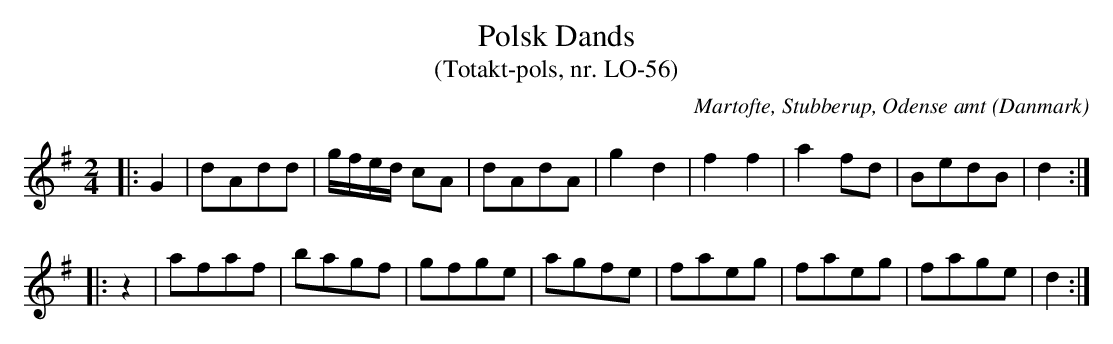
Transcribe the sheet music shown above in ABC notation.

X:1
T:Polsk Dands
T:(Totakt-pols, nr. LO-56)
O:Martofte, Stubberup, Odense amt (Danmark)
M:2/4
L:1/8
K:G
|: G2 | dAdd | g/f/e/d/ cA | dAdA | g2 d2 | f2 f2 | a2 fd | BedB | d2 :|
|: z2 | afaf | bagf | gfge | agfe | faeg | faeg | fage | d2 :|
